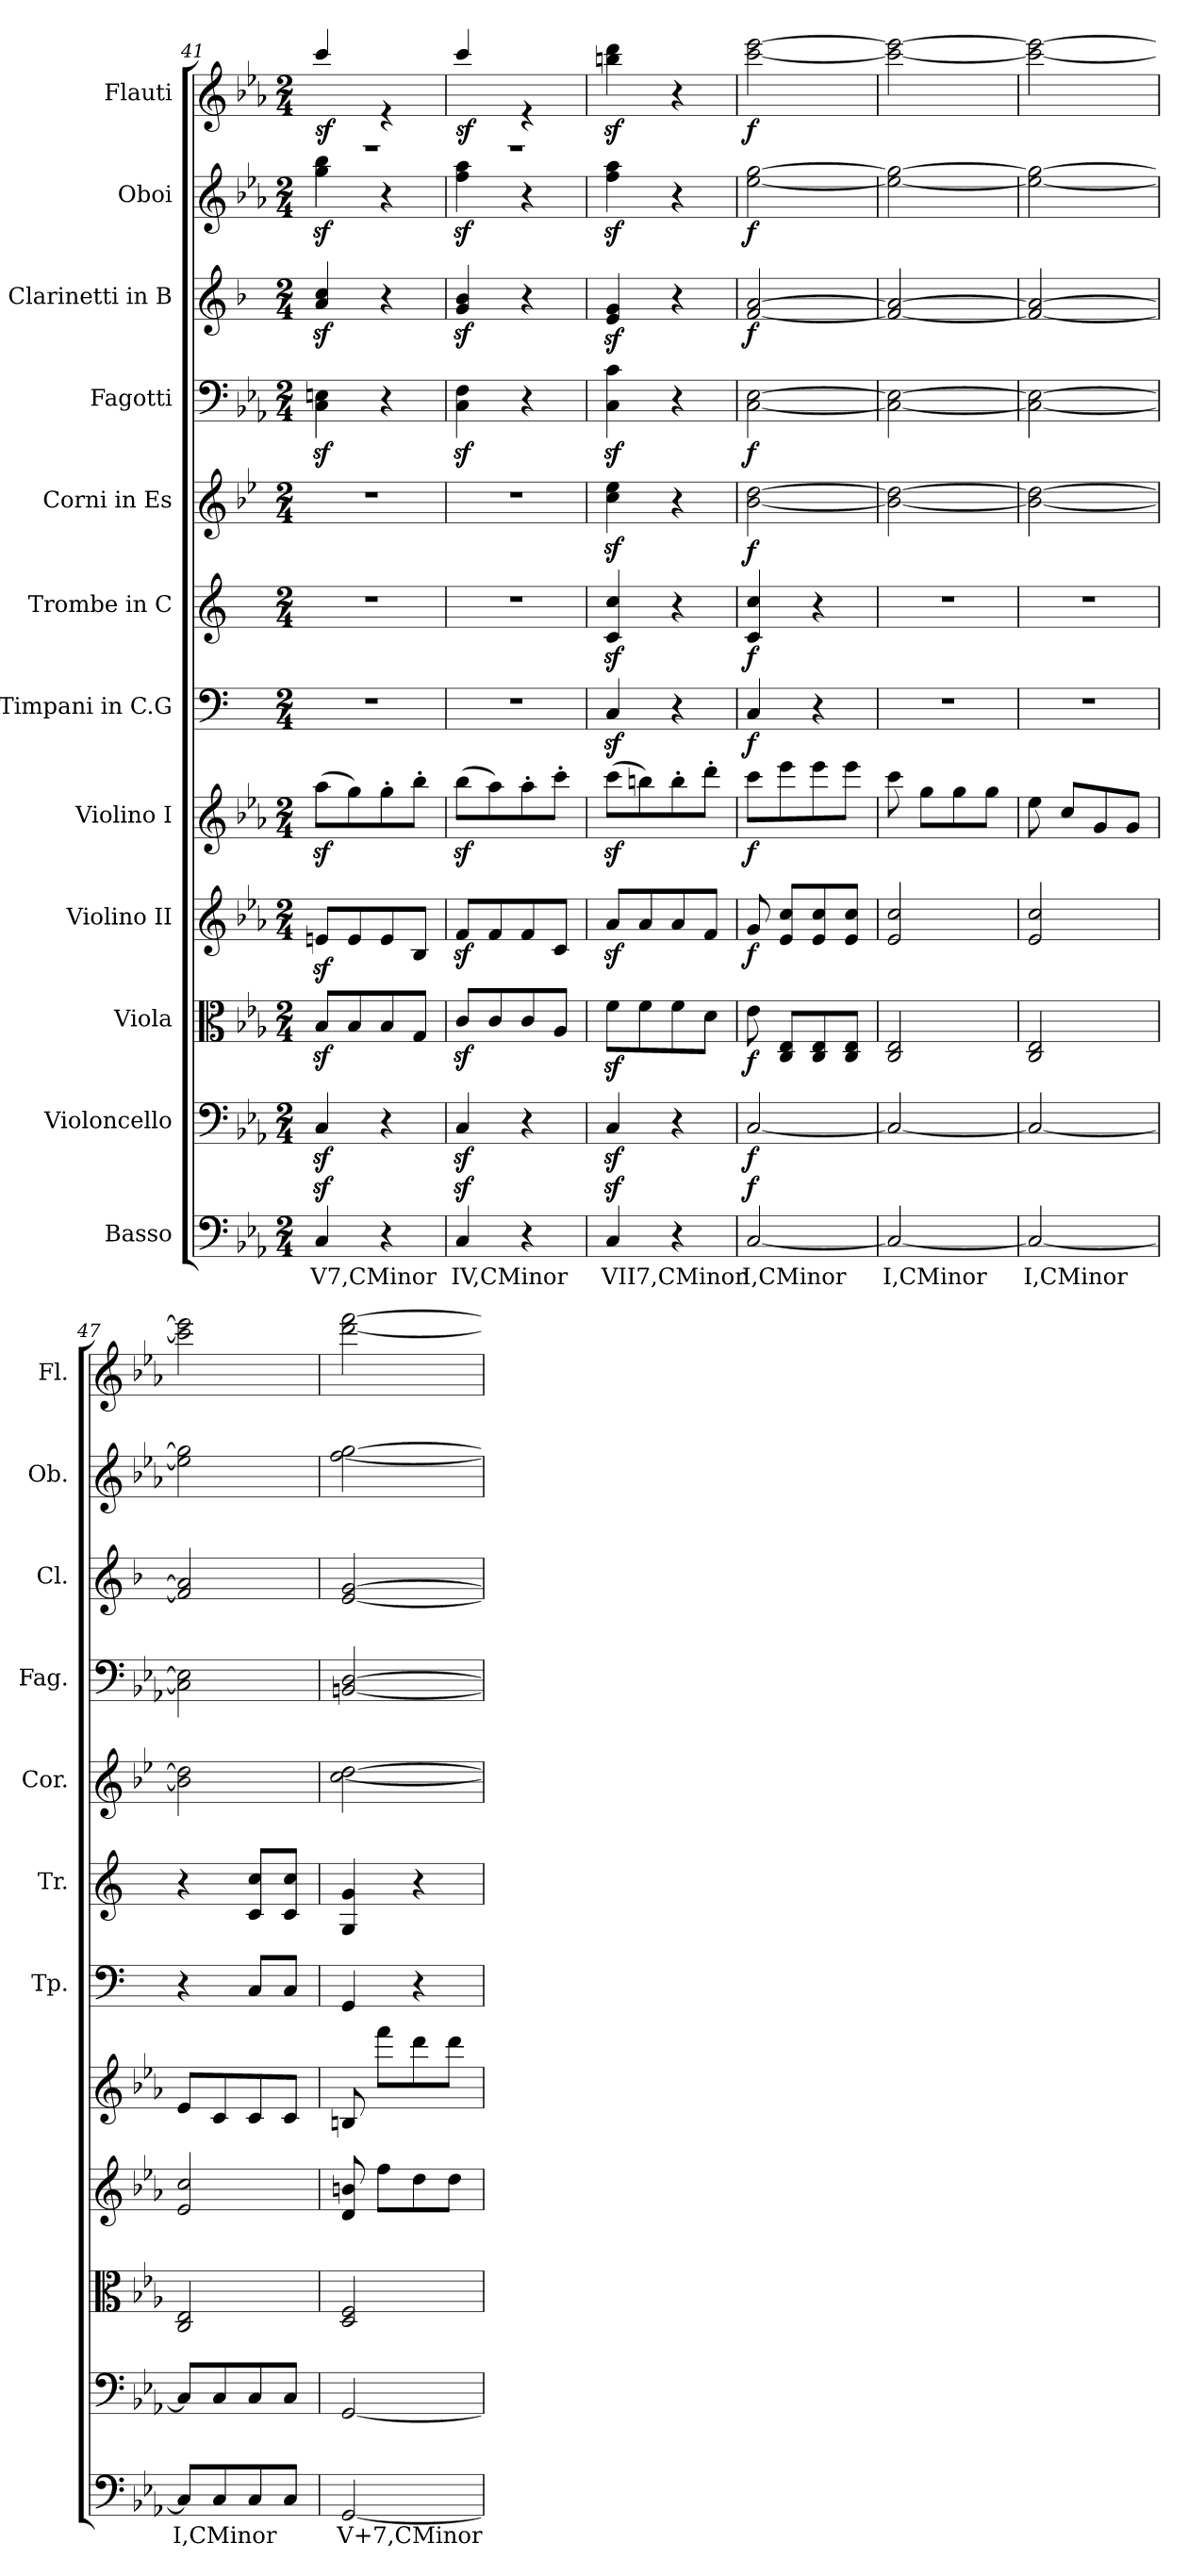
**kern	**text	**dynam	**kern	**dynam	**kern	**dynam	**kern	**dynam	**kern	**dynam	**kern	**dynam	**kern	**dynam	**kern	**dynam	**kern	**dynam	**kern	**dynam	**kern	**dynam	**kern	**dynam
*part12	*part12	*part12	*part11	*part11	*part10	*part10	*part9	*part9	*part8	*part8	*part7	*part7	*part6	*part6	*part5	*part5	*part4	*part4	*part3	*part3	*part2	*part2	*part1	*part1
*staff12	*staff12	*staff12	*staff11	*staff11	*staff10	*staff10	*staff9	*staff9	*staff8	*staff8	*staff7	*staff7	*staff6	*staff6	*staff5	*staff5	*staff4	*staff4	*staff3	*staff3	*staff2	*staff2	*staff1	*staff1
*I"Basso	*	*	*I"Violoncello	*	*I"Viola	*	*I"Violino II	*	*I"Violino I	*	*I"Timpani in C.G	*	*I"Trombe in C	*	*I"Corni in Es	*	*I"Fagotti	*	*I"Clarinetti in B	*	*I"Oboi	*	*I"Flauti	*
*	*	*	*	*	*	*	*	*	*	*	*I'Tp.	*	*I'Tr.	*	*I'Cor.	*	*I'Fag.	*	*I'Cl.	*	*I'Ob.	*	*I'Fl.	*
*clefF4	*	*	*clefF4	*	*clefC3	*	*clefG2	*	*clefG2	*	*clefF4	*	*clefG2	*	*clefG2	*	*clefF4	*	*clefG2	*	*clefG2	*	*clefG2	*
*ITrd7c12	*	*	*	*	*	*	*	*	*	*	*	*	*	*	*ITrd4c7	*	*	*	*ITrd1c2	*	*	*	*	*
*k[b-e-a-]	*	*	*k[b-e-a-]	*	*k[b-e-a-]	*	*k[b-e-a-]	*	*k[b-e-a-]	*	*k[]	*	*k[]	*	*k[b-e-a-]	*	*k[b-e-a-]	*	*k[b-e-a-]	*	*k[b-e-a-]	*	*k[b-e-a-]	*
*M2/4	*	*	*M2/4	*	*M2/4	*	*M2/4	*	*M2/4	*	*M2/4	*	*M2/4	*	*M2/4	*	*M2/4	*	*M2/4	*	*M2/4	*	*M2/4	*
=41	=41	=41	=41	=41	=41	=41	=41	=41	=41	=41	=41	=41	=41	=41	=41	=41	=41	=41	=41	=41	=41	=41	=41	=41
*	*	*	*	*	*	*	*	*	*	*	*	*	*	*	*	*	*	*	*	*	*	*	*^	*
!	!	!	!	!	!	!	!	!	!	!	!	!	!	!	!	!	!	!	!	!	!	!	!	!	!LO:DY:b
4CCz</	V7,CMinor	.	4Cz</	.	8B-z</L	.	8enz</L	.	(8aa-z<\L	.	2r	.	2r	.	2r	.	4C\z< 4En\z<	.	4g/z< 4b-/z<	.	4gg\z< 4bb-\z<	.	2rF	4ccc/	sf
.	.	.	.	.	8B-/	.	8e/	.	8gg\)	.	.	.	.	.	.	.	.	.	.	.	.	.	.	.	.
4r	.	.	4r	.	8B-/	.	8e/	.	8gg'\	.	.	.	.	.	.	.	4r	.	4r	.	4r	.	.	4r	.
.	.	.	.	.	8G/J	.	8B-/J	.	8bb-'\J	.	.	.	.	.	.	.	.	.	.	.	.	.	.	.	.
=42	=42	=42	=42	=42	=42	=42	=42	=42	=42	=42	=42	=42	=42	=42	=42	=42	=42	=42	=42	=42	=42	=42	=42	=42	=42
!	!	!	!	!	!	!	!	!	!	!	!	!	!	!	!	!	!	!	!	!	!	!	!	!	!LO:DY:b
4CCz</	IV,CMinor	.	4Cz</	.	8cz</L	.	8fz</L	.	(8bb-z<\L	.	2r	.	2r	.	2r	.	4C\z< 4F\z<	.	4f/z< 4a-/z<	.	4ff\z< 4aa-\z<	.	2rF	4ccc/	sf
.	.	.	.	.	8c/	.	8f/	.	8aa-\)	.	.	.	.	.	.	.	.	.	.	.	.	.	.	.	.
4r	.	.	4r	.	8c/	.	8f/	.	8aa-'\	.	.	.	.	.	.	.	4r	.	4r	.	4r	.	.	4r	.
.	.	.	.	.	8A-/J	.	8c/J	.	8ccc'\J	.	.	.	.	.	.	.	.	.	.	.	.	.	.	.	.
*	*	*	*	*	*	*	*	*	*	*	*	*	*	*	*	*	*	*	*	*	*	*	*v	*v	*
=43	=43	=43	=43	=43	=43	=43	=43	=43	=43	=43	=43	=43	=43	=43	=43	=43	=43	=43	=43	=43	=43	=43	=43	=43
4CCz</	VII7,CMinor	.	4Cz</	.	8fz<\L	.	8a-z</L	.	(8cccz<\L	.	4Cz</	.	4c/z< 4cc/z<	.	4f\z< 4a-\z<	.	4C\z< 4c\z<	.	4d/z< 4f/z<	.	4ff\z< 4aa-\z<	.	4bbn\z< 4ddd\z<	.
.	.	.	.	.	8f\	.	8a-/	.	8bbn\)	.	.	.	.	.	.	.	.	.	.	.	.	.	.	.
4r	.	.	4r	.	8f\	.	8a-/	.	8bb'\	.	4r	.	4r	.	4r	.	4r	.	4r	.	4r	.	4r	.
.	.	.	.	.	8d\J	.	8f/J	.	8ddd'\J	.	.	.	.	.	.	.	.	.	.	.	.	.	.	.
=44	=44	=44	=44	=44	=44	=44	=44	=44	=44	=44	=44	=44	=44	=44	=44	=44	=44	=44	=44	=44	=44	=44	=44	=44
!	!	!LO:DY:b	!	!LO:DY:b	!	!LO:DY:b	!	!LO:DY:b	!	!LO:DY:b	!	!LO:DY:b	!	!LO:DY:b	!	!LO:DY:b	!	!LO:DY:b	!	!LO:DY:b	!	!LO:DY:b	!	!LO:DY:b
[2CC/	I,CMinor	f	[2C/	f	8e-\	f	8g/	f	8ccc\L	f	4C/	f	4c/ 4cc/	f	[2e-\ [2g\	f	[2C\ [2E-\	f	[2e-/ [2g/	f	[2ee-\ [2gg\	f	[2ccc\ [2eee-\	f
.	.	.	.	.	8C/ 8E-/L	.	8e-/ 8cc/L	.	8eee-\	.	.	.	.	.	.	.	.	.	.	.	.	.	.	.
.	.	.	.	.	8C/ 8E-/	.	8e-/ 8cc/	.	8eee-\	.	4r	.	4r	.	.	.	.	.	.	.	.	.	.	.
.	.	.	.	.	8C/ 8E-/J	.	8e-/ 8cc/J	.	8eee-\J	.	.	.	.	.	.	.	.	.	.	.	.	.	.	.
!!LO:PB:g=z
=45	=45	=45	=45	=45	=45	=45	=45	=45	=45	=45	=45	=45	=45	=45	=45	=45	=45	=45	=45	=45	=45	=45	=45	=45
2CC/_	I,CMinor	.	2C/_	.	2C/ 2E-/	.	2e-/ 2cc/	.	8ccc\	.	2r	.	2r	.	2e-\_ 2g\_	.	2C\_ 2E-\_	.	2e-/_ 2g/_	.	2ee-\_ 2gg\_	.	2ccc\_ 2eee-\_	.
.	.	.	.	.	.	.	.	.	8gg\L	.	.	.	.	.	.	.	.	.	.	.	.	.	.	.
.	.	.	.	.	.	.	.	.	8gg\	.	.	.	.	.	.	.	.	.	.	.	.	.	.	.
.	.	.	.	.	.	.	.	.	8gg\J	.	.	.	.	.	.	.	.	.	.	.	.	.	.	.
=46	=46	=46	=46	=46	=46	=46	=46	=46	=46	=46	=46	=46	=46	=46	=46	=46	=46	=46	=46	=46	=46	=46	=46	=46
2CC/_	I,CMinor	.	2C/_	.	2C/ 2E-/	.	2e-/ 2cc/	.	8ee-\	.	2r	.	2r	.	2e-\_ 2g\_	.	2C\_ 2E-\_	.	2e-/_ 2g/_	.	2ee-\_ 2gg\_	.	2ccc\_ 2eee-\_	.
.	.	.	.	.	.	.	.	.	8cc/L	.	.	.	.	.	.	.	.	.	.	.	.	.	.	.
.	.	.	.	.	.	.	.	.	8g/	.	.	.	.	.	.	.	.	.	.	.	.	.	.	.
.	.	.	.	.	.	.	.	.	8g/J	.	.	.	.	.	.	.	.	.	.	.	.	.	.	.
!!LO:PB:g=z
=47	=47	=47	=47	=47	=47	=47	=47	=47	=47	=47	=47	=47	=47	=47	=47	=47	=47	=47	=47	=47	=47	=47	=47	=47
8CC/L]	I,CMinor	.	8C/L]	.	2C/ 2E-/	.	2e-/ 2cc/	.	8e-/L	.	4r	.	4r	.	2e-\] 2g\]	.	2C\] 2E-\]	.	2e-/] 2g/]	.	2ee-\] 2gg\]	.	2ccc\] 2eee-\]	.
8CC/	.	.	8C/	.	.	.	.	.	8c/	.	.	.	.	.	.	.	.	.	.	.	.	.	.	.
8CC/	.	.	8C/	.	.	.	.	.	8c/	.	8C/L	.	8c/ 8cc/L	.	.	.	.	.	.	.	.	.	.	.
8CC/J	.	.	8C/J	.	.	.	.	.	8c/J	.	8C/J	.	8c/ 8cc/J	.	.	.	.	.	.	.	.	.	.	.
=48	=48	=48	=48	=48	=48	=48	=48	=48	=48	=48	=48	=48	=48	=48	=48	=48	=48	=48	=48	=48	=48	=48	=48	=48
[2GGG/	V+7,CMinor	.	[2GG/	.	2D/ 2F/	.	8d/ 8bn/	.	8Bn/	.	4GG/	.	4G/ 4g/	.	[2f\ [2g\	.	[2BBn/ [2D/	.	[2d/ [2f/	.	[2ff\ [2gg\	.	[2ddd\ [2fff\	.
.	.	.	.	.	.	.	8ff\L	.	8fff\L	.	.	.	.	.	.	.	.	.	.	.	.	.	.	.
.	.	.	.	.	.	.	8dd\	.	8ddd\	.	4r	.	4r	.	.	.	.	.	.	.	.	.	.	.
.	.	.	.	.	.	.	8dd\J	.	8ddd\J	.	.	.	.	.	.	.	.	.	.	.	.	.	.	.
=	=	=	=	=	=	=	=	=	=	=	=	=	=	=	=	=	=	=	=	=	=	=	=	=
*-	*-	*-	*-	*-	*-	*-	*-	*-	*-	*-	*-	*-	*-	*-	*-	*-	*-	*-	*-	*-	*-	*-	*-	*-
